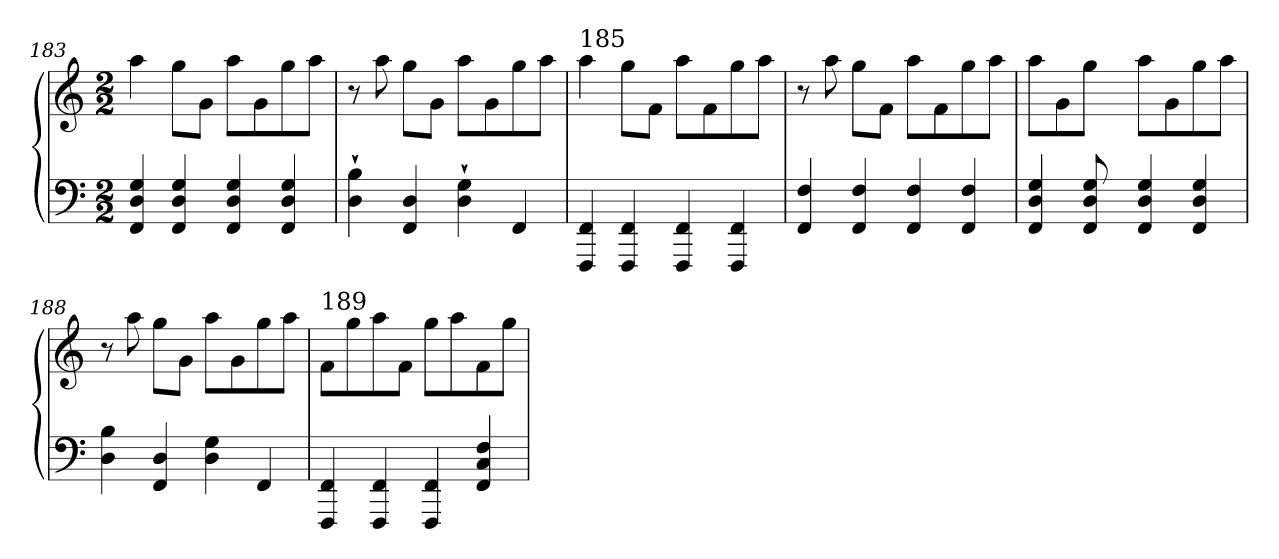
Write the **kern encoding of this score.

**kern	**kern
*part1	*part1
*staff2	*staff1
*clefF4	*clefG2
*k[]	*k[]
*C:	*C:
*M2/2	*M2/2
=183	=183
4FF/ 4D/ 4G/	4aa\
4FF/ 4D/ 4G/	8gg\L
.	8g\J
4FF/ 4D/ 4G/	8aa\L
.	8g\
4FF/ 4D/ 4G/	8gg\
.	8aa\J
=184	=184
4D\` 4B\`	8r
.	8aa\
4FF/ 4D/	8gg\L
.	8g\J
4D\` 4G\`	8aa\L
.	8g\
4FF/	8gg\
.	8aa\J
!!LO:LB:g=z
=185	=185
!	!LO:TX:a:t=185
4FFF/ 4FF/	4aa\
4FFF/ 4FF/	8gg\L
.	8f\J
4FFF/ 4FF/	8aa\L
.	8f\
4FFF/ 4FF/	8gg\
.	8aa\J
=186	=186
4FF/ 4F/	8r
.	8aa\
4FF/ 4F/	8gg\L
.	8f\J
4FF/ 4F/	8aa\L
.	8f\
4FF/ 4F/	8gg\
.	8aa\J
=187	=187
*^	*^
4FF/ 4D/ 4G/	2ryy	8aa\L	4.ryy
.	.	8g\	.
8FF/ 8D/ 8G/L	.	8gg\J	.
8ryy	.	8ryy	8g\J
2ryy	4FF/ 4D/ 4G/	8aa\L	2ryy
.	.	8g\	.
.	4FF/ 4D/ 4G/	8gg\	.
.	.	8aa\J	.
*v	*v	*	*
*	*v	*v
=188	=188
4D\ 4B\	8r
.	8aa\
4FF/ 4D/	8gg\L
.	8g\J
4D\ 4G\	8aa\L
.	8g\
4FF/	8gg\
.	8aa\J
!!LO:LB:g=z
=189	=189
!	!LO:TX:a:t=189
4FFF/ 4FF/	8f\L
.	8gg\
4FFF/ 4FF/	8aa\
.	8f\J
4FFF/ 4FF/	8gg\L
.	8aa\
4FF/ 4C/ 4F/	8f\
.	8gg\J
=	=
*-	*-
